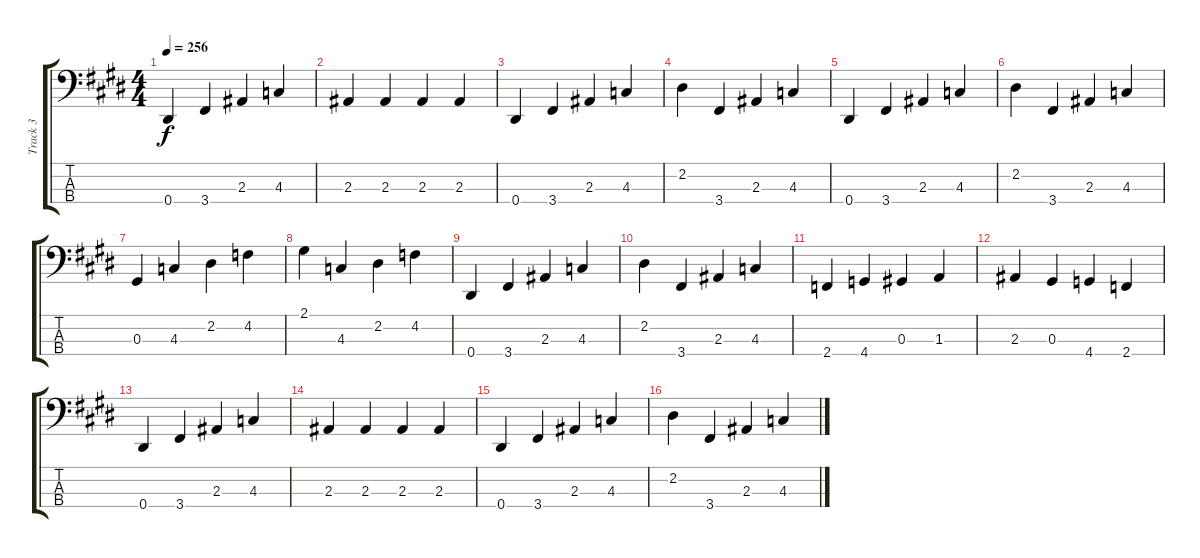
\track ("Track 3" "Track 3") {instrument electricbassfinger}
\staff {score tabs}
\tuning (Gb2 Db2 Ab1 Eb1) {hide}
\ts (4 4)
\tempo 256
\clef f4
\ks e
0.4.4{dy f} 3.4.4 2.3.4 4.3.4 |
2.3.4 2.3.4 2.3.4 2.3.4 |
0.4.4 3.4.4 2.3.4 4.3.4 |
2.2.4 3.4.4 2.3.4 4.3.4 |
0.4.4 3.4.4 2.3.4 4.3.4 |
2.2.4 3.4.4 2.3.4 4.3.4 |
0.3.4 4.3.4 2.2.4 4.2.4 |
2.1.4 4.3.4 2.2.4 4.2.4 |
0.4.4 3.4.4 2.3.4 4.3.4 |
2.2.4 3.4.4 2.3.4 4.3.4 |
2.4.4 4.4.4 0.3.4 1.3.4 |
2.3.4 0.3.4 4.4.4 2.4.4 |
0.4.4 3.4.4 2.3.4 4.3.4 |
2.3.4 2.3.4 2.3.4 2.3.4 |
0.4.4 3.4.4 2.3.4 4.3.4 |
2.2.4 3.4.4 2.3.4 4.3.4
